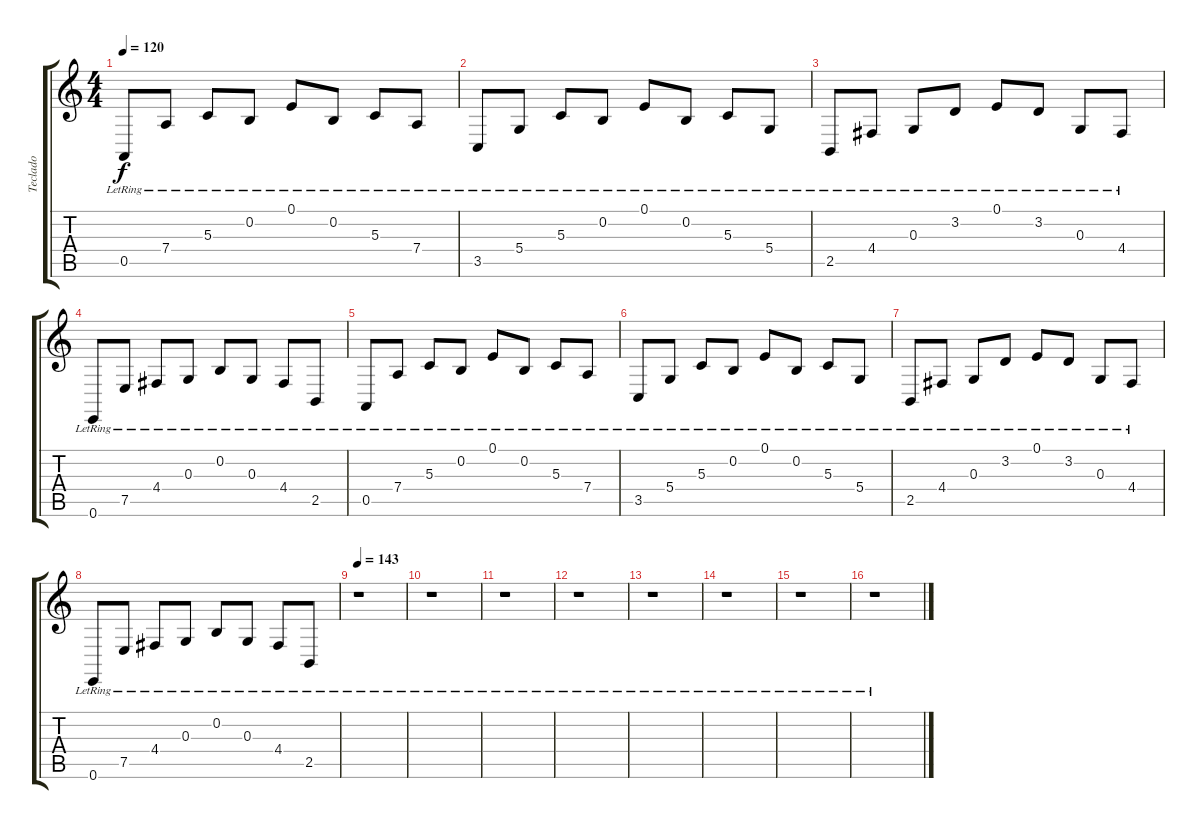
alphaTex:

\track ("Teclado" "Teclado") {instrument acousticgrandpiano}
\staff {score tabs}
\tuning (E4 B3 G3 D3 A2 E2) {hide}
\ts (4 4)
\tempo 120
\clef g2
\ks c
0.5{lr}.8{dy f} 7.4{lr}.8 5.3{lr}.8 0.2{lr}.8 0.1{lr}.8 0.2{lr}.8 5.3{lr}.8 7.4{lr}.8 |
3.5{lr}.8 5.4{lr}.8 5.3{lr}.8 0.2{lr}.8 0.1{lr}.8 0.2{lr}.8 5.3{lr}.8 5.4{lr}.8 |
2.5{lr}.8 4.4{lr}.8 0.3{lr}.8 3.2{lr}.8 0.1{lr}.8 3.2{lr}.8 0.3{lr}.8 4.4{lr}.8 |
0.6{lr}.8 7.5{lr}.8 4.4{lr}.8 0.3{lr}.8 0.2{lr}.8 0.3{lr}.8 4.4{lr}.8 2.5{lr}.8 |
0.5{lr}.8 7.4{lr}.8 5.3{lr}.8 0.2{lr}.8 0.1{lr}.8 0.2{lr}.8 5.3{lr}.8 7.4{lr}.8 |
3.5{lr}.8 5.4{lr}.8 5.3{lr}.8 0.2{lr}.8 0.1{lr}.8 0.2{lr}.8 5.3{lr}.8 5.4{lr}.8 |
2.5{lr}.8 4.4{lr}.8 0.3{lr}.8 3.2{lr}.8 0.1{lr}.8 3.2{lr}.8 0.3{lr}.8 4.4{lr}.8 |
0.6{lr}.8 7.5{lr}.8 4.4{lr}.8 0.3{lr}.8 0.2{lr}.8 0.3{lr}.8 4.4{lr}.8 2.5{lr}.8 |
\tempo 143
r.1 |
r.1 |
r.1 |
r.1 |
r.1 |
r.1 |
r.1 |
r.1
